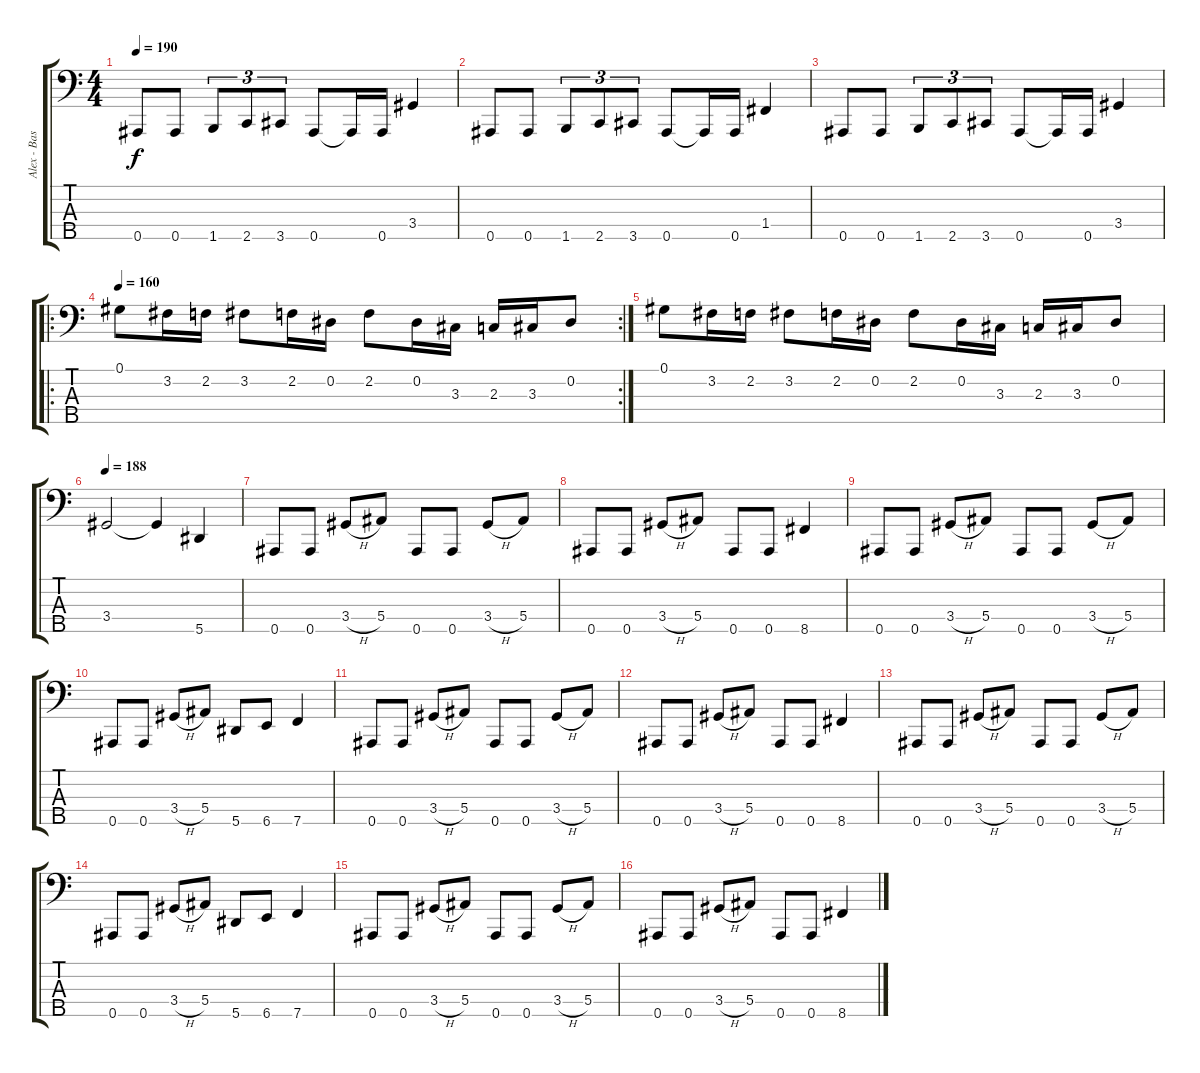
\track ("Alex - Bass" "Alex - Bas") {instrument electricbasspick}
\staff {score tabs}
\tuning (Ab2 Eb2 Bb1 F1 Bb0) {hide}
\ts (4 4)
\tempo 190
\clef f4
\ks c
0.5.8{dy f} 0.5.8 1.5.8{tu (3 2)} 2.5.8{tu (3 2)} 3.5.8{tu (3 2)} 0.5.8 0.5{t}.16 0.5.16 3.4.4 |
0.5.8 0.5.8 1.5.8{tu (3 2)} 2.5.8{tu (3 2)} 3.5.8{tu (3 2)} 0.5.8 0.5{t}.16 0.5.16 1.4.4 |
0.5.8 0.5.8 1.5.8{tu (3 2)} 2.5.8{tu (3 2)} 3.5.8{tu (3 2)} 0.5.8 0.5{t}.16 0.5.16 3.4.4 |
\ro
\rc 2
\tempo 160
0.1.8 3.2.16 2.2.16 3.2.8 2.2.16 0.2.16 2.2.8 0.2.16 3.3.16 2.3.16 3.3.16 0.2.8 |
0.1.8 3.2.16 2.2.16 3.2.8 2.2.16 0.2.16 2.2.8 0.2.16 3.3.16 2.3.16 3.3.16 0.2.8 |
\tempo 188
3.4.2 3.4{t}.4 5.5.4 |
0.5.8 0.5.8 3.4{h}.8 5.4.8 0.5.8 0.5.8 3.4{h}.8 5.4.8 |
0.5.8 0.5.8 3.4{h}.8 5.4.8 0.5.8 0.5.8 8.5.4 |
0.5.8 0.5.8 3.4{h}.8 5.4.8 0.5.8 0.5.8 3.4{h}.8 5.4.8 |
0.5.8 0.5.8 3.4{h}.8 5.4.8 5.5.8 6.5.8 7.5.4 |
0.5.8 0.5.8 3.4{h}.8 5.4.8 0.5.8 0.5.8 3.4{h}.8 5.4.8 |
0.5.8 0.5.8 3.4{h}.8 5.4.8 0.5.8 0.5.8 8.5.4 |
0.5.8 0.5.8 3.4{h}.8 5.4.8 0.5.8 0.5.8 3.4{h}.8 5.4.8 |
0.5.8 0.5.8 3.4{h}.8 5.4.8 5.5.8 6.5.8 7.5.4 |
0.5.8 0.5.8 3.4{h}.8 5.4.8 0.5.8 0.5.8 3.4{h}.8 5.4.8 |
0.5.8 0.5.8 3.4{h}.8 5.4.8 0.5.8 0.5.8 8.5.4
